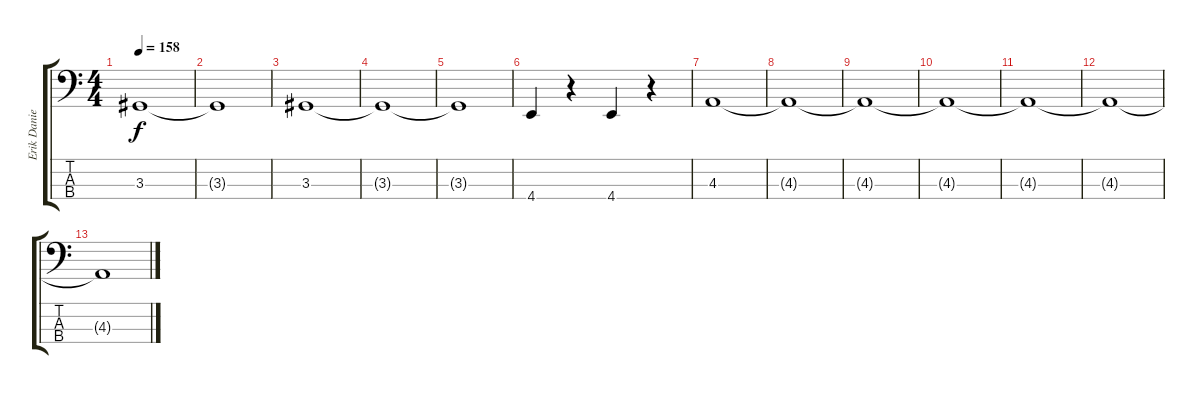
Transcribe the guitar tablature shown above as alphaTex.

\track ("Erik Danielsson" "Erik Danie") {instrument electricbassfinger}
\staff {score tabs}
\tuning (Eb2 Bb1 F1 C1) {hide}
\ts (4 4)
\tempo 158
\clef f4
\ks c
3.3{t}.1{dy f} |
3.3{t}.1 |
3.3.1 |
3.3{t}.1 |
3.3{t}.1 |
4.4.4 r.4 4.4.4 r.4 |
4.3.1 |
4.3{t}.1 |
4.3{t}.1 |
4.3{t}.1 |
4.3{t}.1 |
4.3{t}.1 |
4.3{t}.1
